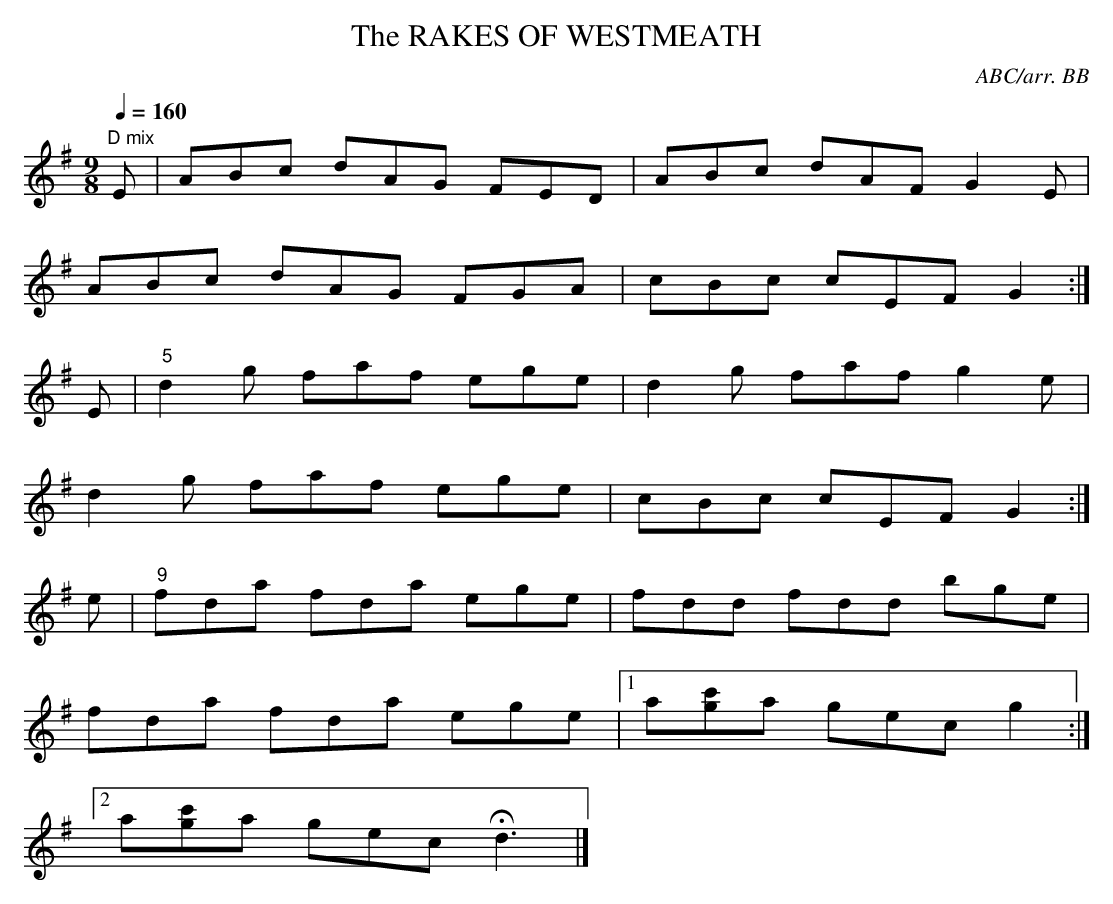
X:1
T:RAKES OF WESTMEATH, The
C:ABC/arr. BB
L:1/8
M:9/8
Q:1/4=160
K:G
"D mix"
E|ABc dAG FED|ABc dAF G2E|
ABc dAG FGA|cBc cEF G2 :|
E|"5"d2g faf ege|d2g faf g2e|
d2g faf ege|cBc cEF G2:|
e|"9"fda fda ege|fdd fdd bge|
fda fda ege|1 a[c'g]a gec g2 :|
[2 a[c'g]a gec Hd3|]
